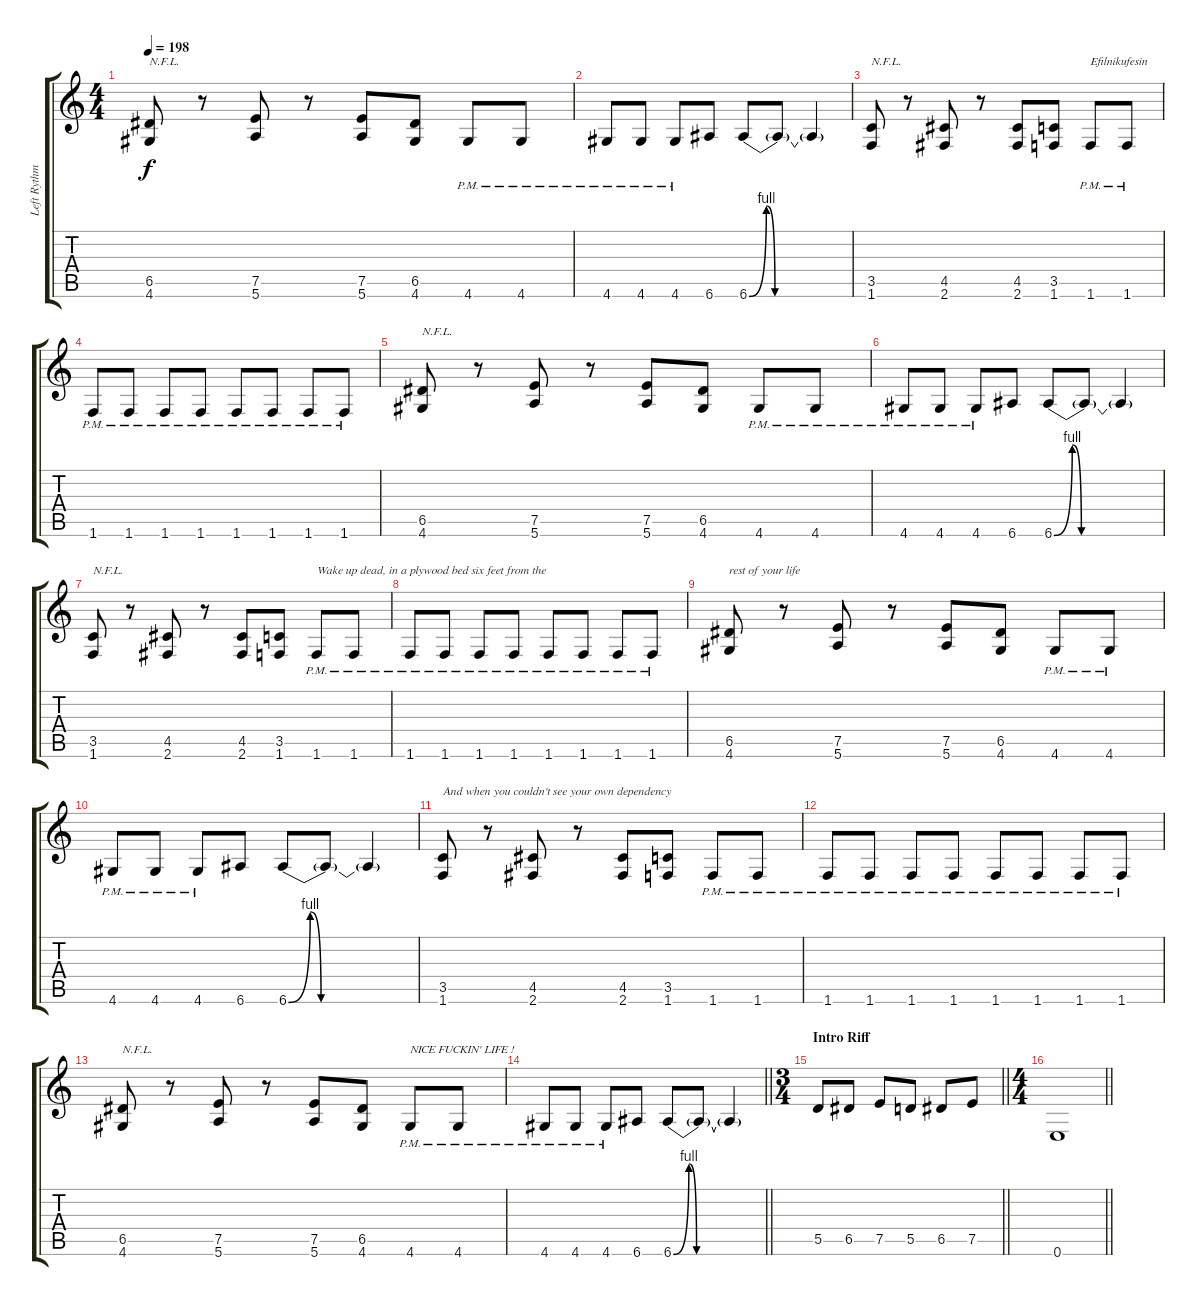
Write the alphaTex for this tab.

\track ("Left Rythm Guitar" "Left Rythm") {instrument distortionguitar}
\staff {score tabs}
\tuning (E4 B3 G3 D3 A2 E2) {hide}
\ts (4 4)
\tempo 198
\clef g2
\ks c
(6.5 4.6).8{txt "N.F.L." dy f} r.8 (7.5 5.6).8 r.8 (7.5 5.6).8 (6.5 4.6).8 4.6{pm}.8 4.6{pm}.8 |
4.6{pm}.8 4.6{pm}.8 4.6{pm}.8 6.6.8 6.6{be (custom 0 0 10 4 15 0 30 0 60 0)}.8 6.6{t}.8 6.6{t}.4 |
(3.5 1.6).8{txt "N.F.L."} r.8 (4.5 2.6).8 r.8 (4.5 2.6).8 (3.5 1.6).8 1.6{pm}.8{txt "Efilnikufesin"} 1.6{pm}.8 |
1.6{pm}.8 1.6{pm}.8 1.6{pm}.8 1.6{pm}.8 1.6{pm}.8 1.6{pm}.8 1.6{pm}.8 1.6{pm}.8 |
(6.5 4.6).8{txt "N.F.L."} r.8 (7.5 5.6).8 r.8 (7.5 5.6).8 (6.5 4.6).8 4.6{pm}.8 4.6{pm}.8 |
4.6{pm}.8 4.6{pm}.8 4.6{pm}.8 6.6.8 6.6{be (custom 0 0 10 4 15 0 30 0 60 0)}.8 6.6{t}.8 6.6{t}.4 |
(3.5 1.6).8{txt "N.F.L."} r.8 (4.5 2.6).8 r.8 (4.5 2.6).8 (3.5 1.6).8 1.6{pm}.8{txt "Wake up dead, in a plywood bed six feet from the"} 1.6{pm}.8 |
1.6{pm}.8 1.6{pm}.8 1.6{pm}.8 1.6{pm}.8 1.6{pm}.8 1.6{pm}.8 1.6{pm}.8 1.6{pm}.8 |
(6.5 4.6).8{txt "rest of your life"} r.8 (7.5 5.6).8 r.8 (7.5 5.6).8 (6.5 4.6).8 4.6{pm}.8 4.6{pm}.8 |
4.6{pm}.8 4.6{pm}.8 4.6{pm}.8 6.6.8 6.6{be (custom 0 0 10 4 15 0 30 0 60 0)}.8 6.6{t}.8 6.6{t}.4 |
(3.5 1.6).8{txt "And when you couldn't see your own dependency"} r.8 (4.5 2.6).8 r.8 (4.5 2.6).8 (3.5 1.6).8 1.6{pm}.8 1.6{pm}.8 |
1.6{pm}.8 1.6{pm}.8 1.6{pm}.8 1.6{pm}.8 1.6{pm}.8 1.6{pm}.8 1.6{pm}.8 1.6{pm}.8 |
(6.5 4.6).8{txt "N.F.L."} r.8 (7.5 5.6).8 r.8 (7.5 5.6).8 (6.5 4.6).8 4.6{pm}.8{txt "NICE FUCKIN' LIFE !"} 4.6{pm}.8 |
\barLineRight lightlight
4.6{pm}.8 4.6{pm}.8 4.6{pm}.8 6.6.8 6.6{be (custom 0 0 10 4 15 0 30 0 60 0)}.8 6.6{t}.8 6.6{t}.4 |
\ts (3 4)
\section ("" "Intro Riff")
\barLineRight lightlight
5.5.8 6.5.8 7.5.8 5.5.8 6.5.8 7.5.8 |
\ts (4 4)
\barLineRight lightlight
0.6.1
